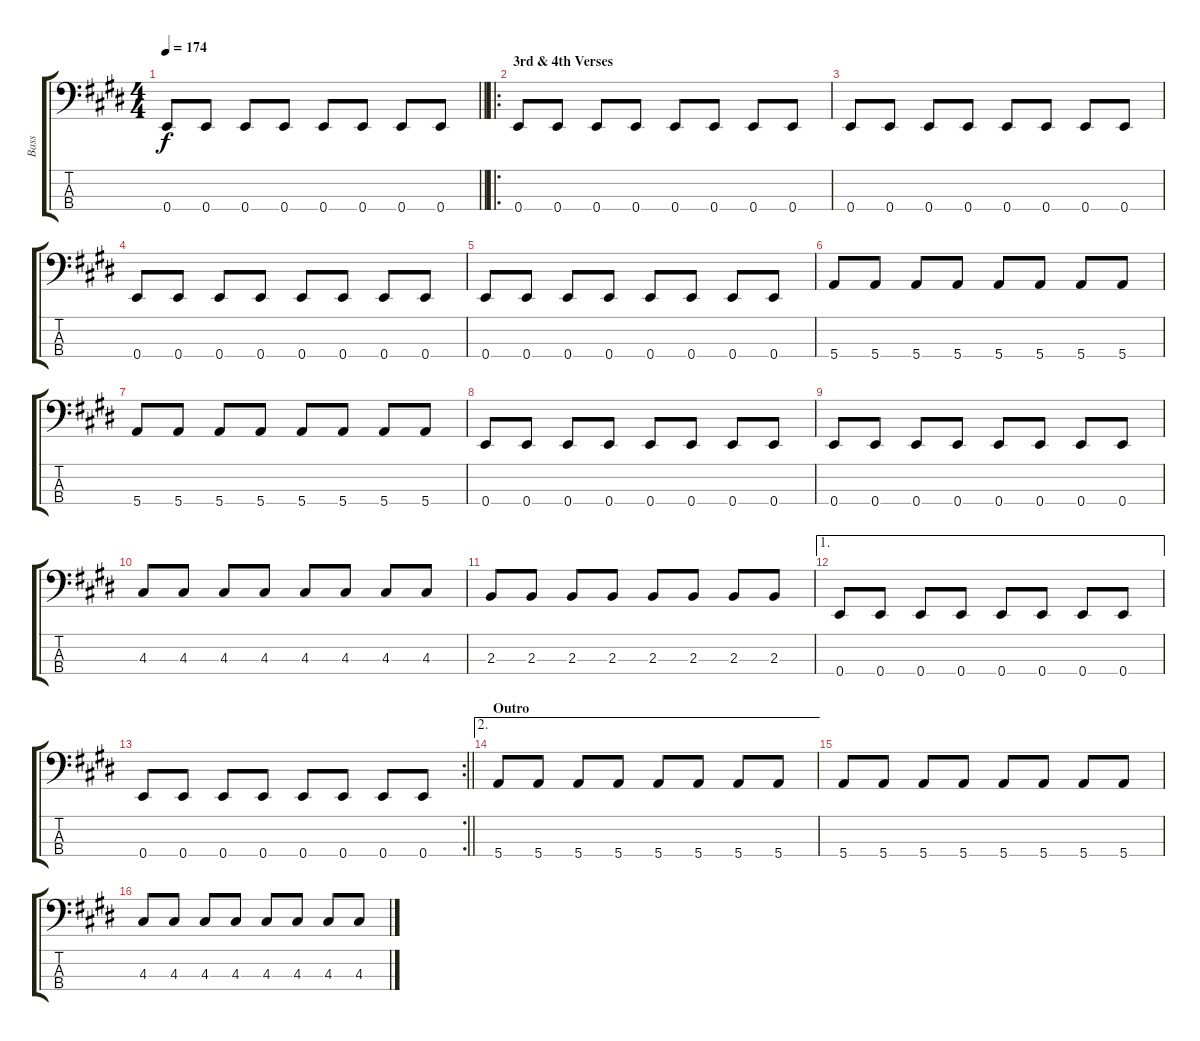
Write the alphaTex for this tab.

\track ("Bass" "Bass") {instrument electricbasspick}
\staff {score tabs}
\tuning (G2 D2 A1 E1) {hide}
\ts (4 4)
\tempo 174
\clef f4
\barLineRight lightlight
\ks e
0.4.8{dy f} 0.4.8 0.4.8 0.4.8 0.4.8 0.4.8 0.4.8 0.4.8 |
\ro
\section ("" "3rd & 4th Verses")
\ks c#minor
0.4.8 0.4.8 0.4.8 0.4.8 0.4.8 0.4.8 0.4.8 0.4.8 |
0.4.8 0.4.8 0.4.8 0.4.8 0.4.8 0.4.8 0.4.8 0.4.8 |
0.4.8 0.4.8 0.4.8 0.4.8 0.4.8 0.4.8 0.4.8 0.4.8 |
\ks e
0.4.8 0.4.8 0.4.8 0.4.8 0.4.8 0.4.8 0.4.8 0.4.8 |
\ks c#minor
5.4.8 5.4.8 5.4.8 5.4.8 5.4.8 5.4.8 5.4.8 5.4.8 |
5.4.8 5.4.8 5.4.8 5.4.8 5.4.8 5.4.8 5.4.8 5.4.8 |
0.4.8 0.4.8 0.4.8 0.4.8 0.4.8 0.4.8 0.4.8 0.4.8 |
\ks e
0.4.8 0.4.8 0.4.8 0.4.8 0.4.8 0.4.8 0.4.8 0.4.8 |
\ks c#minor
4.3.8 4.3.8 4.3.8 4.3.8 4.3.8 4.3.8 4.3.8 4.3.8 |
2.3.8 2.3.8 2.3.8 2.3.8 2.3.8 2.3.8 2.3.8 2.3.8 |
\ae 1
0.4.8 0.4.8 0.4.8 0.4.8 0.4.8 0.4.8 0.4.8 0.4.8 |
\rc 2
\barLineRight lightlight
\ks e
0.4.8 0.4.8 0.4.8 0.4.8 0.4.8 0.4.8 0.4.8 0.4.8 |
\ae 2
\section ("" "Outro")
\ks c#minor
5.4.8 5.4.8 5.4.8 5.4.8 5.4.8 5.4.8 5.4.8 5.4.8 |
5.4.8 5.4.8 5.4.8 5.4.8 5.4.8 5.4.8 5.4.8 5.4.8 |
4.3.8 4.3.8 4.3.8 4.3.8 4.3.8 4.3.8 4.3.8 4.3.8
